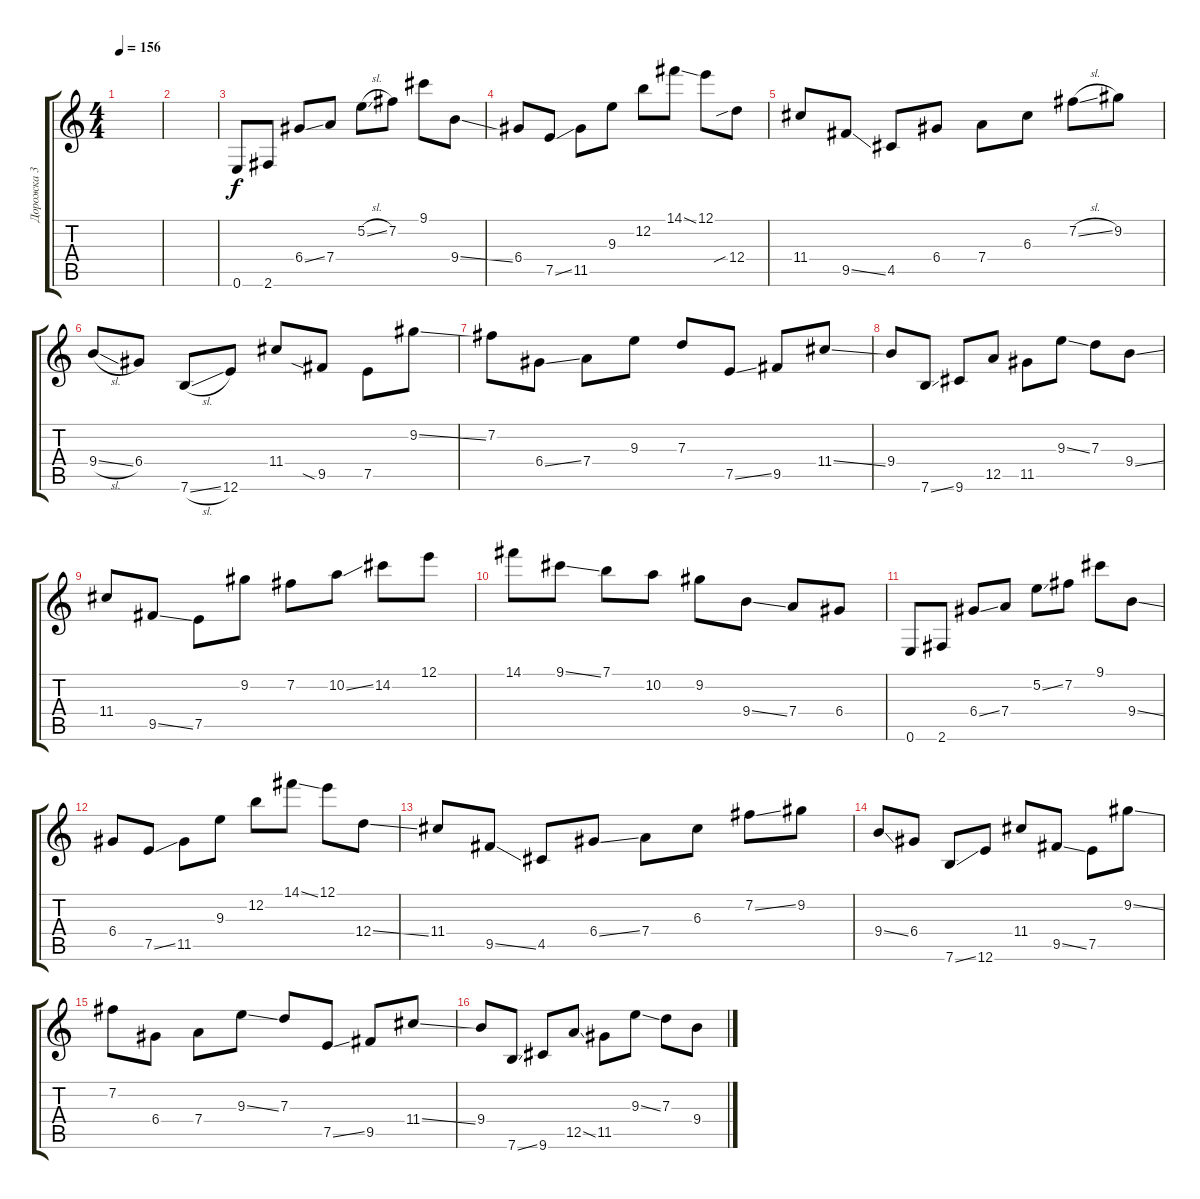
\track ("Дорожка 3" "Дорожка 3") {instrument distortionguitar}
\staff {score tabs}
\tuning (E4 B3 G3 D3 A2 E2) {hide}
\ts (4 4)
\tempo 156
\clef g2
\ks c
|
|
0.6.8 2.6.8 6.4{ss}.8 7.4.8 5.2{sl}.8 7.2.8 9.1.8 9.4{ss}.8 |
6.4.8 7.5{ss}.8 11.5.8 9.3.8 12.2.8 14.1{ss}.8 12.1.8 12.4{sib}.8 |
11.4.8 9.5{ss}.8 4.5.8 6.4.8 7.4.8 6.3.8 7.2{sl}.8 9.2.8 |
9.4{sl}.8 6.4.8 7.6{sl}.8 12.6.8 11.4.8 9.5{sia}.8 7.5.8 9.2{ss}.8 |
7.2.8 6.4{ss}.8 7.4.8 9.3.8 7.3.8 7.5{ss}.8 9.5.8 11.4{ss}.8 |
9.4.8 7.6{ss}.8 9.6.8 12.5.8 11.5.8 9.3{ss}.8 7.3.8 9.4{ss}.8 |
11.4.8 9.5{ss}.8 7.5.8 9.2.8 7.2.8 10.2{ss}.8 14.2.8 12.1.8 |
14.1.8 9.1{ss}.8 7.1.8 10.2.8 9.2.8 9.4{ss}.8 7.4.8 6.4.8 |
0.6.8 2.6.8 6.4{ss}.8 7.4.8 5.2{ss}.8 7.2.8 9.1.8 9.4{ss}.8 |
6.4.8 7.5{ss}.8 11.5.8 9.3.8 12.2.8 14.1{ss}.8 12.1.8 12.4{ss}.8 |
11.4.8 9.5{ss}.8 4.5.8 6.4{ss}.8 7.4.8 6.3.8 7.2{ss}.8 9.2.8 |
9.4{ss}.8 6.4.8 7.6{ss}.8 12.6.8 11.4.8 9.5{ss}.8 7.5.8 9.2{ss}.8 |
7.2.8 6.4.8 7.4.8 9.3{ss}.8 7.3.8 7.5{ss}.8 9.5.8 11.4{ss}.8 |
9.4.8 7.6{ss}.8 9.6.8 12.5{ss}.8 11.5.8 9.3{ss}.8 7.3.8 9.4{ss}.8
